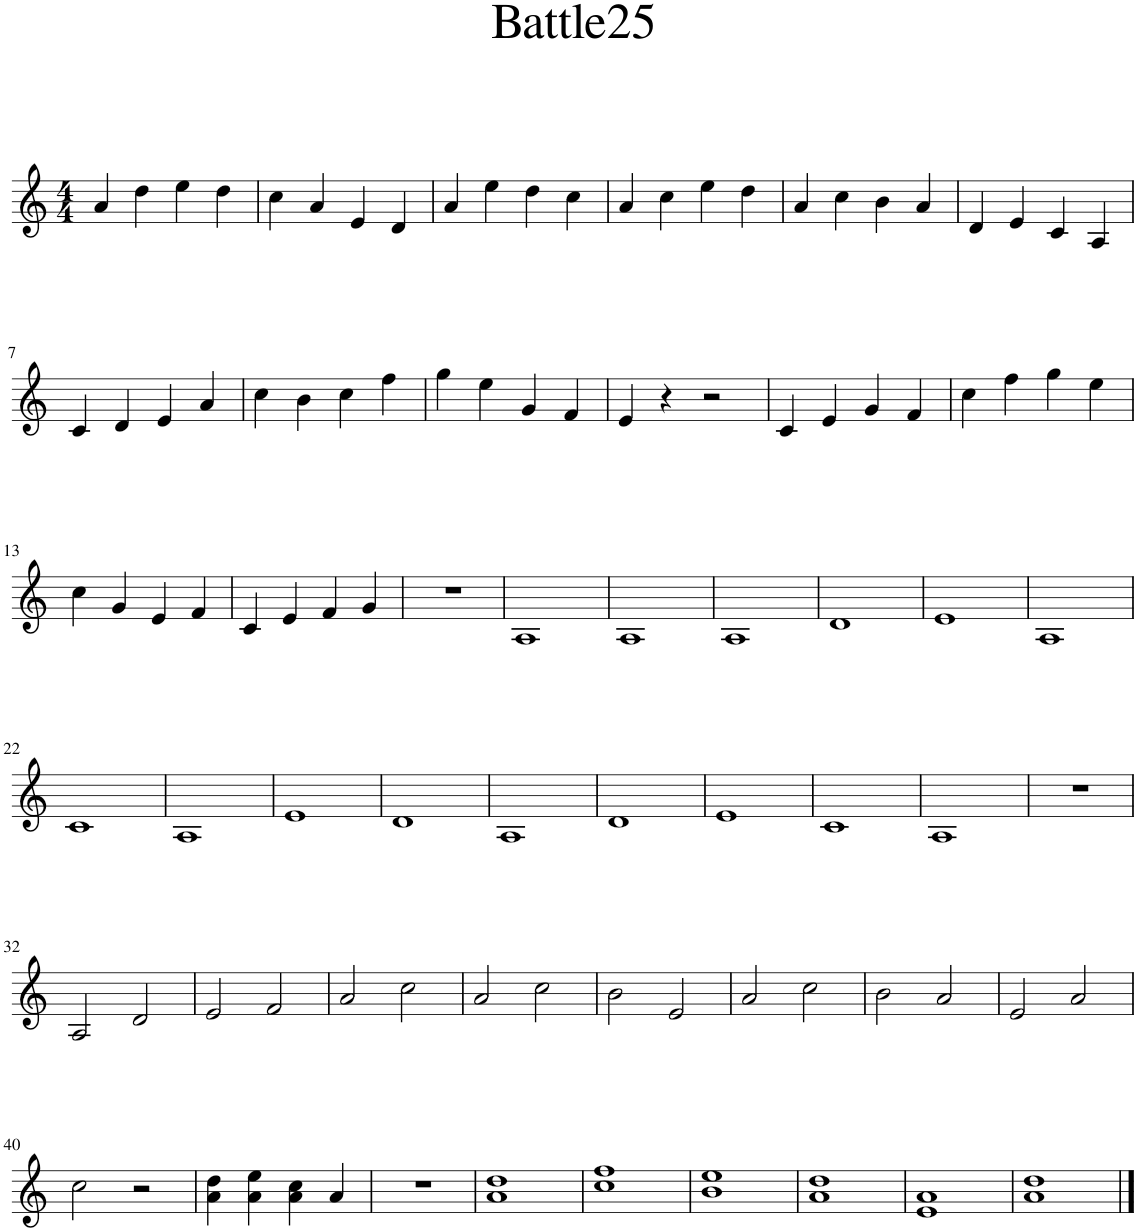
**kern
*part1
*staff1
*I"Violin
*I'Vln.
*clefG2
*k[]
*M4/4
=1
4a/
4dd\
4ee\
4dd\
=2
4cc\
4a/
4e/
4d/
=3
4a/
4ee\
4dd\
4cc\
=4
4a/
4cc\
4ee\
4dd\
=5
4a/
4cc\
4b\
4a/
=6
4d/
4e/
4c/
4A/
!!LO:LB:g=z
=7
4c/
4d/
4e/
4a/
=8
4cc\
4b\
4cc\
4ff\
=9
4gg\
4ee\
4g/
4f/
=10
4e/
4r
2r
=11
4c/
4e/
4g/
4f/
=12
4cc\
4ff\
4gg\
4ee\
!!LO:LB:g=z
=13
4cc\
4g/
4e/
4f/
=14
4c/
4e/
4f/
4g/
=15
1r
=16
1A
=17
1A
=18
1A
=19
1d
=20
1e
=21
1A
!!LO:LB:g=z
=22
1c
=23
1A
=24
1e
=25
1d
=26
1A
=27
1d
=28
1e
=29
1c
=30
1A
=31
1r
!!LO:LB:g=z
=32
2A/
2d/
=33
2e/
2f/
=34
2a/
2cc\
=35
2a/
2cc\
=36
2b\
2e/
=37
2a/
2cc\
=38
2b\
2a/
=39
2e/
2a/
!!LO:LB:g=z
=40
2cc\
2r
=41
4a\ 4dd\
4a\ 4ee\
4a\ 4cc\
4a/
=42
1r
=43
1a 1dd
=44
1cc 1ff
=45
1b 1ee
=46
1a 1dd
=47
1e 1a
=48
1a 1dd
==
*-
